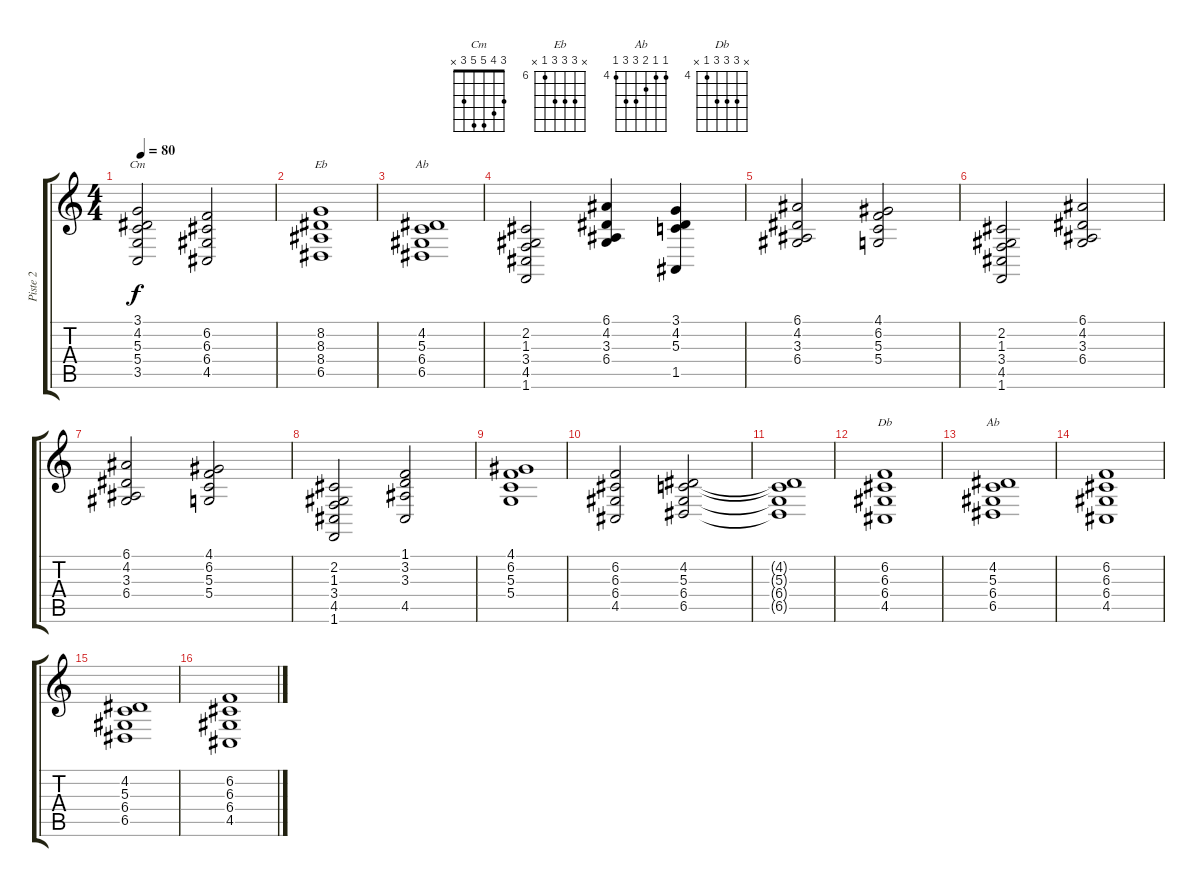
\track ("Piste 2" "Piste 2") {instrument synthstrings1}
\staff {score tabs}
\tuning (E4 B3 G3 D3 A2 E2) {hide}
\chord ("Cm" 3 4 5 5 3 x)
\chord ("Eb" x 8 8 8 6 x) {firstfret 6}
\chord ("Ab" x 4 5 6 6 x) {firstfret 4}
\chord ("Db" x 6 6 6 4 x) {firstfret 4}
\chord ("Ab" 4 4 5 6 6 4) {firstfret 4}
\ts (4 4)
\tempo 80
\clef g2
\ks c
(3.1 4.2 5.3 5.4 3.5).2{ch "Cm" dy f} (6.2 6.3 6.4 4.5).2 |
(8.2 8.3 8.4 6.5).1{ch "Eb"} |
(4.2 5.3 6.4 6.5).1{ch "Ab"} |
(2.2 1.3 3.4 4.5 1.6).2 (6.1 4.2 3.3 6.4).4 (3.1 4.2 5.3 1.5).4 |
(6.1 4.2 3.3 6.4).2 (4.1 6.2 5.3 5.4).2 |
(2.2 1.3 3.4 4.5 1.6).2 (6.1 4.2 3.3 6.4).2 |
(6.1 4.2 3.3 6.4).2 (4.1 6.2 5.3 5.4).2 |
(2.2 1.3 3.4 4.5 1.6).2 (1.1 3.2 3.3 4.5).2 |
(4.1 6.2 5.3 5.4).1 |
(6.2 6.3 6.4 4.5).2 (4.2 5.3 6.4 6.5).2 |
(4.2{t} 5.3{t} 6.4{t} 6.5{t}).1 |
(6.2 6.3 6.4 4.5).1{ch "Db"} |
(4.2 5.3 6.4 6.5).1{ch "Ab"} |
(6.2 6.3 6.4 4.5).1 |
(4.2 5.3 6.4 6.5).1 |
(6.2 6.3 6.4 4.5).1
